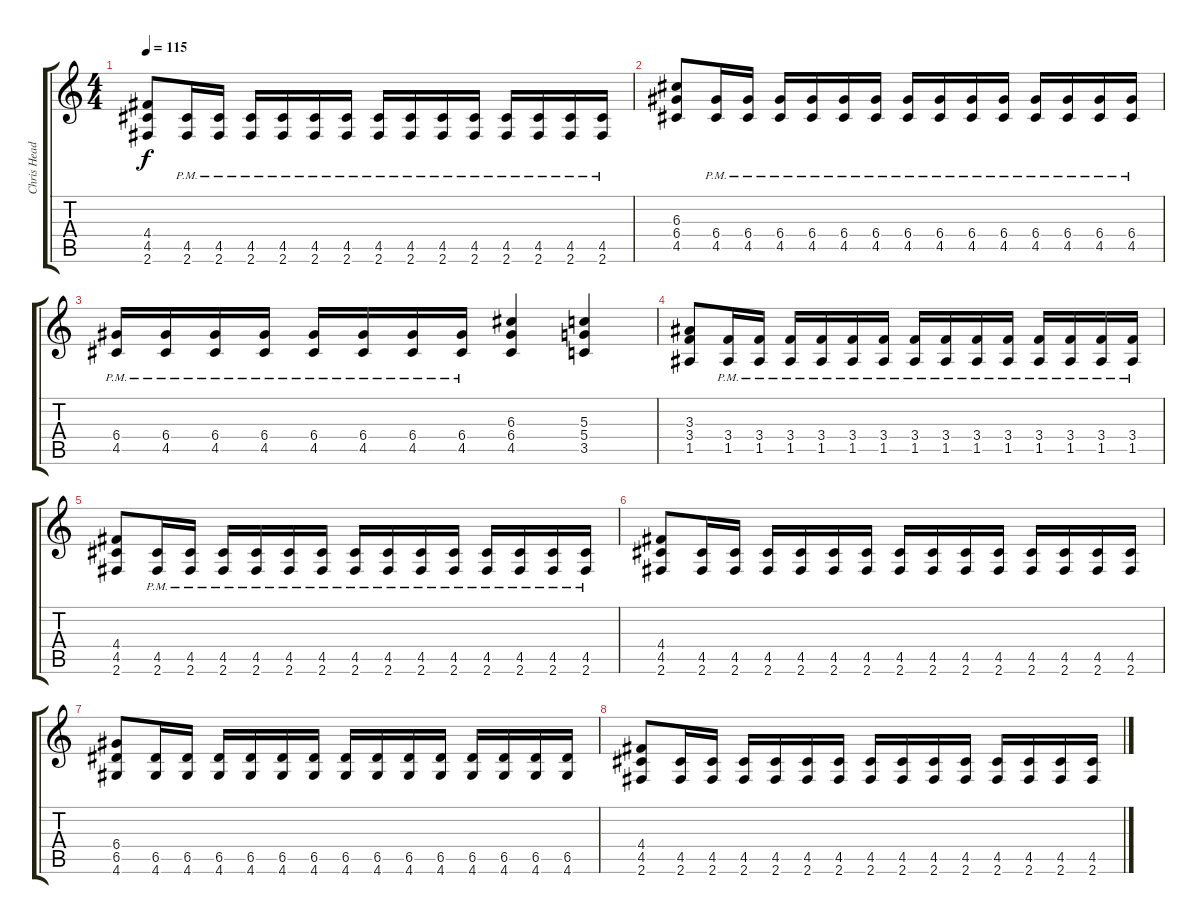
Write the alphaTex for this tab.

\track ("Chris Head" "Chris Head") {instrument overdrivenguitar}
\staff {score tabs}
\tuning (E4 B3 G3 D3 A2 E2) {hide}
\ts (4 4)
\tempo 115
\clef g2
\ks c
(4.4 4.5 2.6).8{dy f} (4.5{pm} 2.6{pm}).16 (4.5{pm} 2.6{pm}).16 (4.5{pm} 2.6{pm}).16 (4.5{pm} 2.6{pm}).16 (4.5{pm} 2.6{pm}).16 (4.5{pm} 2.6{pm}).16 (4.5{pm} 2.6{pm}).16 (4.5{pm} 2.6{pm}).16 (4.5{pm} 2.6{pm}).16 (4.5{pm} 2.6{pm}).16 (4.5{pm} 2.6{pm}).16 (4.5{pm} 2.6{pm}).16 (4.5{pm} 2.6{pm}).16 (4.5{pm} 2.6{pm}).16 |
(6.3 6.4 4.5).8 (6.4{pm} 4.5{pm}).16 (6.4{pm} 4.5{pm}).16 (6.4{pm} 4.5{pm}).16 (6.4{pm} 4.5{pm}).16 (6.4{pm} 4.5{pm}).16 (6.4{pm} 4.5{pm}).16 (6.4{pm} 4.5{pm}).16 (6.4{pm} 4.5{pm}).16 (6.4{pm} 4.5{pm}).16 (6.4{pm} 4.5{pm}).16 (6.4{pm} 4.5{pm}).16 (6.4{pm} 4.5{pm}).16 (6.4{pm} 4.5{pm}).16 (6.4{pm} 4.5{pm}).16 |
(6.4{pm} 4.5{pm}).16 (6.4{pm} 4.5{pm}).16 (6.4{pm} 4.5{pm}).16 (6.4{pm} 4.5{pm}).16 (6.4{pm} 4.5{pm}).16 (6.4{pm} 4.5{pm}).16 (6.4{pm} 4.5{pm}).16 (6.4{pm} 4.5{pm}).16 (6.3 6.4 4.5).4 (5.3 5.4 3.5).4 |
(3.3 3.4 1.5).8 (3.4{pm} 1.5{pm}).16 (3.4{pm} 1.5{pm}).16 (3.4{pm} 1.5{pm}).16 (3.4{pm} 1.5{pm}).16 (3.4{pm} 1.5{pm}).16 (3.4{pm} 1.5{pm}).16 (3.4{pm} 1.5{pm}).16 (3.4{pm} 1.5{pm}).16 (3.4{pm} 1.5{pm}).16 (3.4{pm} 1.5{pm}).16 (3.4{pm} 1.5{pm}).16 (3.4{pm} 1.5{pm}).16 (3.4{pm} 1.5{pm}).16 (3.4{pm} 1.5{pm}).16 |
(4.4 4.5 2.6).8 (4.5{pm} 2.6{pm}).16 (4.5{pm} 2.6{pm}).16 (4.5{pm} 2.6{pm}).16 (4.5{pm} 2.6{pm}).16 (4.5{pm} 2.6{pm}).16 (4.5{pm} 2.6{pm}).16 (4.5{pm} 2.6{pm}).16 (4.5{pm} 2.6{pm}).16 (4.5{pm} 2.6{pm}).16 (4.5{pm} 2.6{pm}).16 (4.5{pm} 2.6{pm}).16 (4.5{pm} 2.6{pm}).16 (4.5{pm} 2.6{pm}).16 (4.5{pm} 2.6{pm}).16 |
(4.4 4.5 2.6).8 (4.5 2.6).16 (4.5 2.6).16 (4.5 2.6).16 (4.5 2.6).16 (4.5 2.6).16 (4.5 2.6).16 (4.5 2.6).16 (4.5 2.6).16 (4.5 2.6).16 (4.5 2.6).16 (4.5 2.6).16 (4.5 2.6).16 (4.5 2.6).16 (4.5 2.6).16 |
(6.4 6.5 4.6).8 (6.5 4.6).16 (6.5 4.6).16 (6.5 4.6).16 (6.5 4.6).16 (6.5 4.6).16 (6.5 4.6).16 (6.5 4.6).16 (6.5 4.6).16 (6.5 4.6).16 (6.5 4.6).16 (6.5 4.6).16 (6.5 4.6).16 (6.5 4.6).16 (6.5 4.6).16 |
(4.4 4.5 2.6).8 (4.5 2.6).16 (4.5 2.6).16 (4.5 2.6).16 (4.5 2.6).16 (4.5 2.6).16 (4.5 2.6).16 (4.5 2.6).16 (4.5 2.6).16 (4.5 2.6).16 (4.5 2.6).16 (4.5 2.6).16 (4.5 2.6).16 (4.5 2.6).16 (4.5 2.6).16
